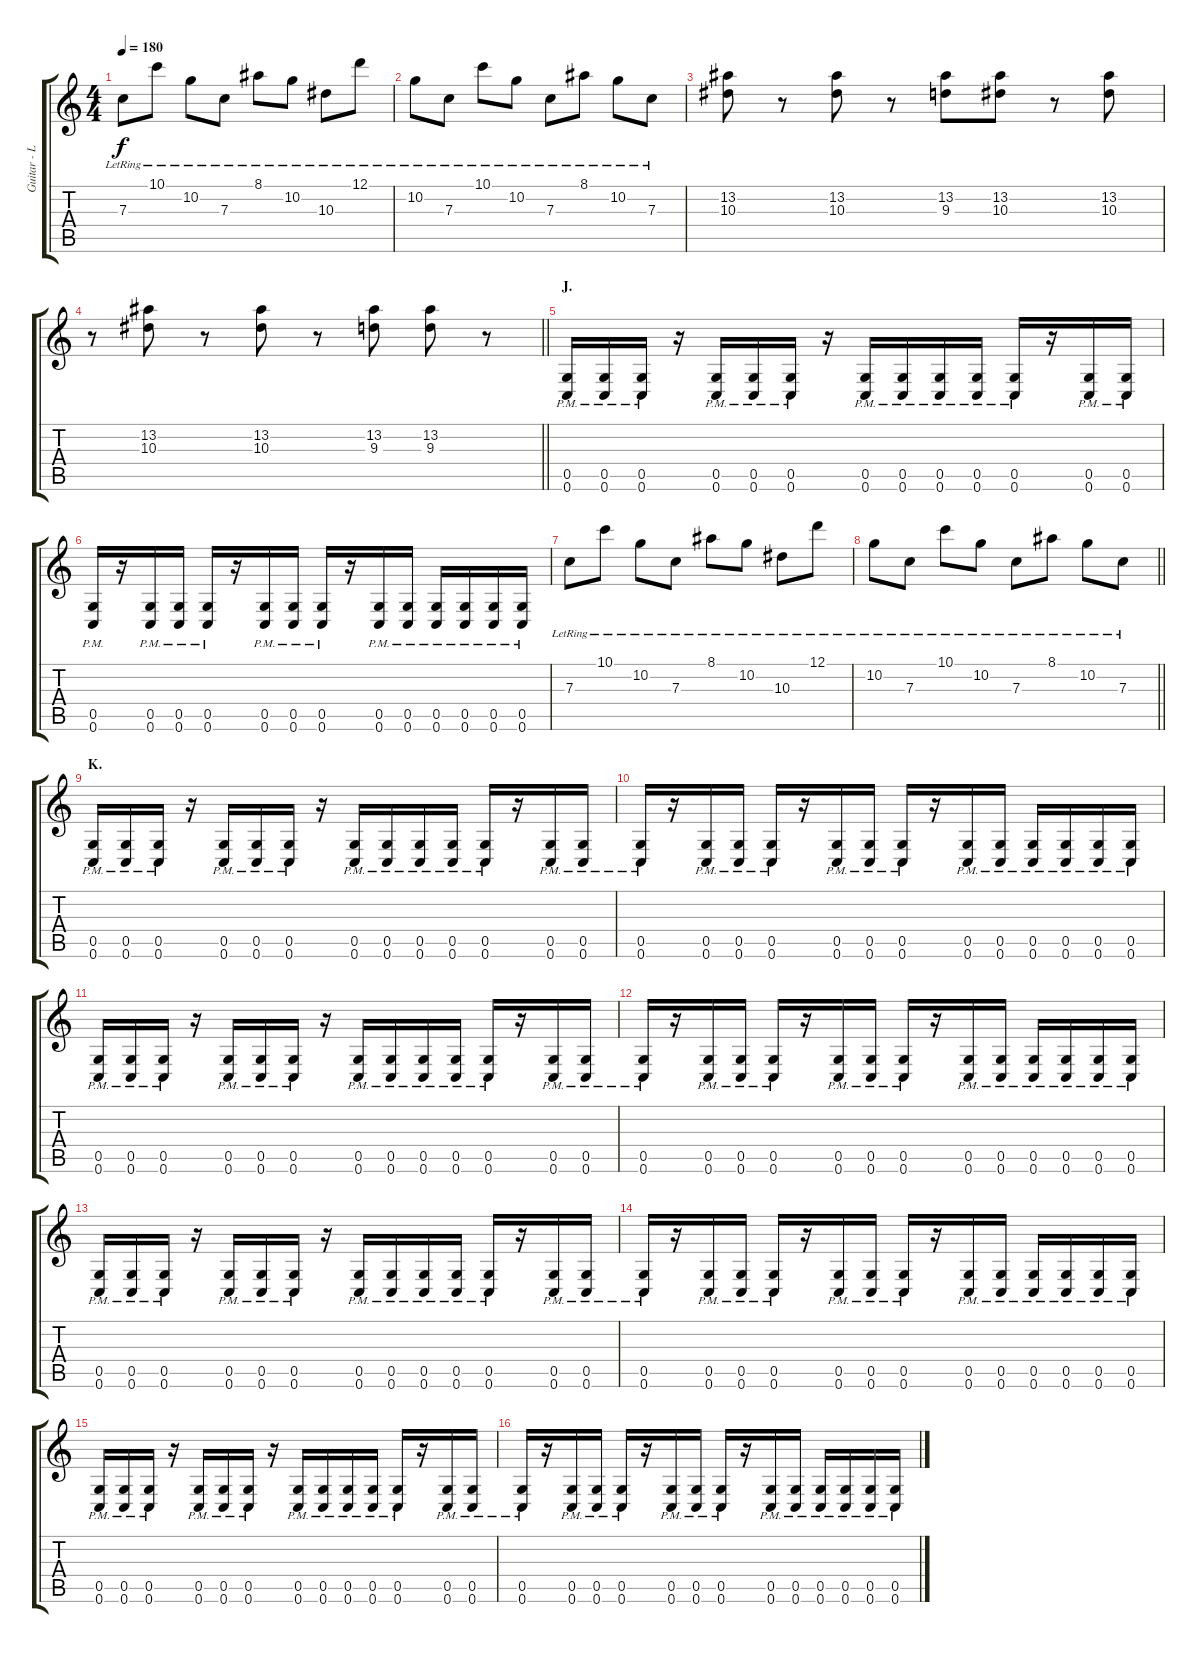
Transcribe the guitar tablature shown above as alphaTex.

\track ("Guitar - Left" "Guitar - L") {instrument distortionguitar}
\staff {score tabs}
\tuning (D4 A3 F3 C3 G2 C2) {hide}
\ts (4 4)
\tempo 180
\clef g2
\ks c
7.3{lr}.8{dy f} 10.1{lr}.8 10.2{lr}.8 7.3{lr}.8 8.1{lr}.8 10.2{lr}.8 10.3{lr}.8 12.1{lr}.8 |
10.2{lr}.8 7.3{lr}.8 10.1{lr}.8 10.2{lr}.8 7.3{lr}.8 8.1{lr}.8 10.2{lr}.8 7.3{lr}.8 |
(13.2 10.3).8 r.8 (13.2 10.3).8 r.8 (13.2 9.3).8 (13.2 10.3).8 r.8 (13.2 10.3).8 |
\barLineRight lightlight
r.8 (13.2 10.3).8 r.8 (13.2 10.3).8 r.8 (13.2 9.3).8 (13.2 9.3).8 r.8 |
\section ("" "J.")
(0.5{pm} 0.6{pm}).16 (0.5{pm} 0.6{pm}).16 (0.5{pm} 0.6{pm}).16 r.16 (0.5{pm} 0.6{pm}).16 (0.5{pm} 0.6{pm}).16 (0.5{pm} 0.6{pm}).16 r.16 (0.5{pm} 0.6{pm}).16 (0.5{pm} 0.6{pm}).16 (0.5{pm} 0.6{pm}).16 (0.5{pm} 0.6{pm}).16 (0.5{pm} 0.6{pm}).16 r.16 (0.5{pm} 0.6{pm}).16 (0.5{pm} 0.6{pm}).16 |
(0.5{pm} 0.6{pm}).16 r.16 (0.5{pm} 0.6{pm}).16 (0.5{pm} 0.6{pm}).16 (0.5{pm} 0.6{pm}).16 r.16 (0.5{pm} 0.6{pm}).16 (0.5{pm} 0.6{pm}).16 (0.5{pm} 0.6{pm}).16 r.16 (0.5{pm} 0.6{pm}).16 (0.5{pm} 0.6{pm}).16 (0.5{pm} 0.6{pm}).16 (0.5{pm} 0.6{pm}).16 (0.5{pm} 0.6{pm}).16 (0.5{pm} 0.6{pm}).16 |
7.3{lr}.8 10.1{lr}.8 10.2{lr}.8 7.3{lr}.8 8.1{lr}.8 10.2{lr}.8 10.3{lr}.8 12.1{lr}.8 |
\barLineRight lightlight
10.2{lr}.8 7.3{lr}.8 10.1{lr}.8 10.2{lr}.8 7.3{lr}.8 8.1{lr}.8 10.2{lr}.8 7.3{lr}.8 |
\section ("" "K.")
(0.5{pm} 0.6{pm}).16 (0.5{pm} 0.6{pm}).16 (0.5{pm} 0.6{pm}).16 r.16 (0.5{pm} 0.6{pm}).16 (0.5{pm} 0.6{pm}).16 (0.5{pm} 0.6{pm}).16 r.16 (0.5{pm} 0.6{pm}).16 (0.5{pm} 0.6{pm}).16 (0.5{pm} 0.6{pm}).16 (0.5{pm} 0.6{pm}).16 (0.5{pm} 0.6{pm}).16 r.16 (0.5{pm} 0.6{pm}).16 (0.5{pm} 0.6{pm}).16 |
(0.5{pm} 0.6{pm}).16 r.16 (0.5{pm} 0.6{pm}).16 (0.5{pm} 0.6{pm}).16 (0.5{pm} 0.6{pm}).16 r.16 (0.5{pm} 0.6{pm}).16 (0.5{pm} 0.6{pm}).16 (0.5{pm} 0.6{pm}).16 r.16 (0.5{pm} 0.6{pm}).16 (0.5{pm} 0.6{pm}).16 (0.5{pm} 0.6{pm}).16 (0.5{pm} 0.6{pm}).16 (0.5{pm} 0.6{pm}).16 (0.5{pm} 0.6{pm}).16 |
(0.5{pm} 0.6{pm}).16 (0.5{pm} 0.6{pm}).16 (0.5{pm} 0.6{pm}).16 r.16 (0.5{pm} 0.6{pm}).16 (0.5{pm} 0.6{pm}).16 (0.5{pm} 0.6{pm}).16 r.16 (0.5{pm} 0.6{pm}).16 (0.5{pm} 0.6{pm}).16 (0.5{pm} 0.6{pm}).16 (0.5{pm} 0.6{pm}).16 (0.5{pm} 0.6{pm}).16 r.16 (0.5{pm} 0.6{pm}).16 (0.5{pm} 0.6{pm}).16 |
(0.5{pm} 0.6{pm}).16 r.16 (0.5{pm} 0.6{pm}).16 (0.5{pm} 0.6{pm}).16 (0.5{pm} 0.6{pm}).16 r.16 (0.5{pm} 0.6{pm}).16 (0.5{pm} 0.6{pm}).16 (0.5{pm} 0.6{pm}).16 r.16 (0.5{pm} 0.6{pm}).16 (0.5{pm} 0.6{pm}).16 (0.5{pm} 0.6{pm}).16 (0.5{pm} 0.6{pm}).16 (0.5{pm} 0.6{pm}).16 (0.5{pm} 0.6{pm}).16 |
(0.5{pm} 0.6{pm}).16 (0.5{pm} 0.6{pm}).16 (0.5{pm} 0.6{pm}).16 r.16 (0.5{pm} 0.6{pm}).16 (0.5{pm} 0.6{pm}).16 (0.5{pm} 0.6{pm}).16 r.16 (0.5{pm} 0.6{pm}).16 (0.5{pm} 0.6{pm}).16 (0.5{pm} 0.6{pm}).16 (0.5{pm} 0.6{pm}).16 (0.5{pm} 0.6{pm}).16 r.16 (0.5{pm} 0.6{pm}).16 (0.5{pm} 0.6{pm}).16 |
(0.5{pm} 0.6{pm}).16 r.16 (0.5{pm} 0.6{pm}).16 (0.5{pm} 0.6{pm}).16 (0.5{pm} 0.6{pm}).16 r.16 (0.5{pm} 0.6{pm}).16 (0.5{pm} 0.6{pm}).16 (0.5{pm} 0.6{pm}).16 r.16 (0.5{pm} 0.6{pm}).16 (0.5{pm} 0.6{pm}).16 (0.5{pm} 0.6{pm}).16 (0.5{pm} 0.6{pm}).16 (0.5{pm} 0.6{pm}).16 (0.5{pm} 0.6{pm}).16 |
(0.5{pm} 0.6{pm}).16 (0.5{pm} 0.6{pm}).16 (0.5{pm} 0.6{pm}).16 r.16 (0.5{pm} 0.6{pm}).16 (0.5{pm} 0.6{pm}).16 (0.5{pm} 0.6{pm}).16 r.16 (0.5{pm} 0.6{pm}).16 (0.5{pm} 0.6{pm}).16 (0.5{pm} 0.6{pm}).16 (0.5{pm} 0.6{pm}).16 (0.5{pm} 0.6{pm}).16 r.16 (0.5{pm} 0.6{pm}).16 (0.5{pm} 0.6{pm}).16 |
(0.5{pm} 0.6{pm}).16 r.16 (0.5{pm} 0.6{pm}).16 (0.5{pm} 0.6{pm}).16 (0.5{pm} 0.6{pm}).16 r.16 (0.5{pm} 0.6{pm}).16 (0.5{pm} 0.6{pm}).16 (0.5{pm} 0.6{pm}).16 r.16 (0.5{pm} 0.6{pm}).16 (0.5{pm} 0.6{pm}).16 (0.5{pm} 0.6{pm}).16 (0.5{pm} 0.6{pm}).16 (0.5{pm} 0.6{pm}).16 (0.5{pm} 0.6{pm}).16
